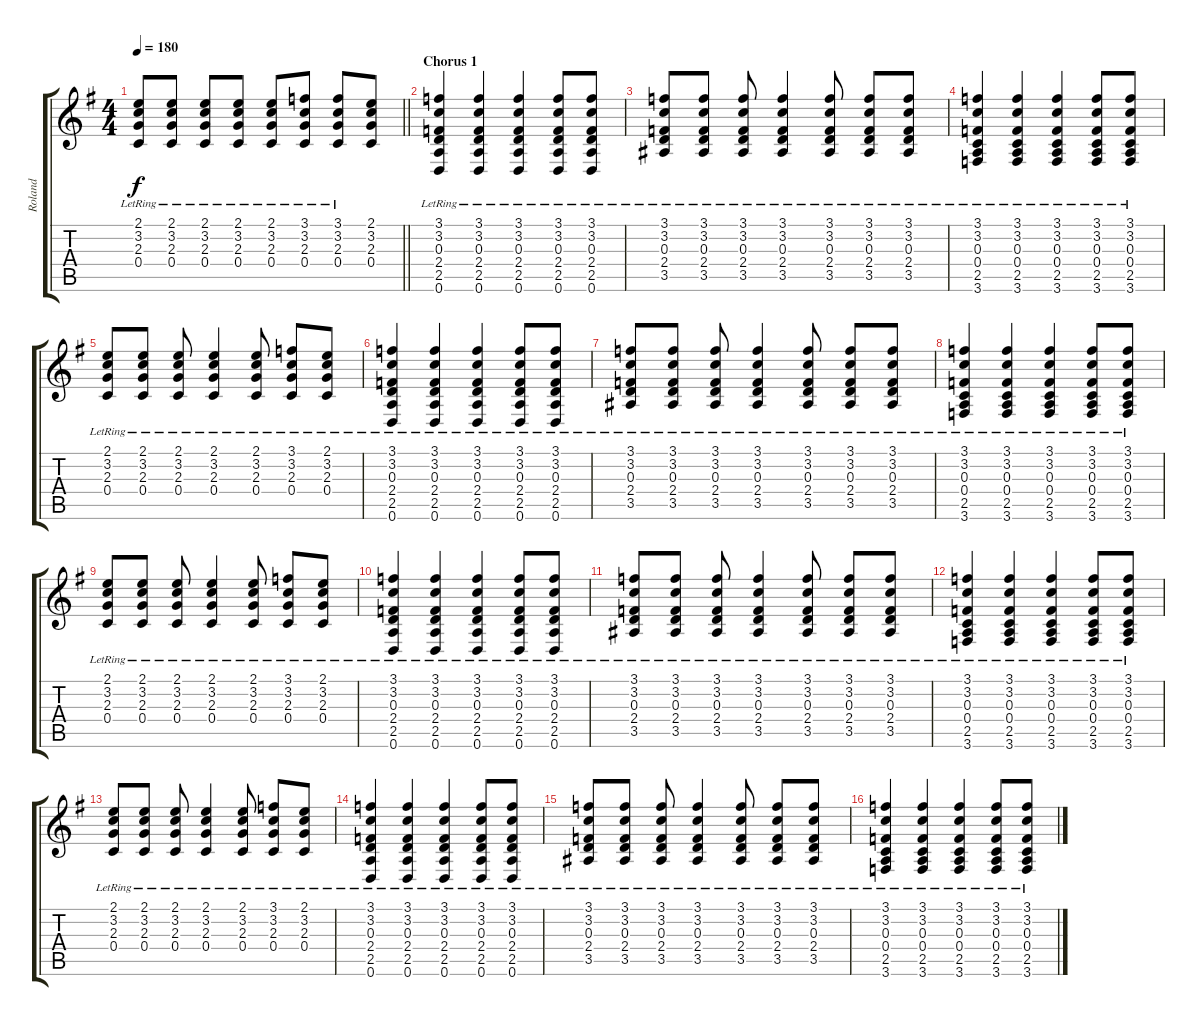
\track ("Roland" "Roland") {instrument acousticguitarsteel}
\staff {score tabs}
\tuning (D4 A3 F3 C3 G2 D2) {hide}
\ts (4 4)
\tempo 180
\clef g2
\barLineRight lightlight
\ks eminor
(2.1{lr} 3.2{lr} 2.3{lr} 0.4{lr}).8{dy f} (2.1{lr} 3.2{lr} 2.3{lr} 0.4{lr}).8 (2.1{lr} 3.2{lr} 2.3{lr} 0.4{lr}).8 (2.1{lr} 3.2{lr} 2.3{lr} 0.4{lr}).8 (2.1{lr} 3.2{lr} 2.3{lr} 0.4{lr}).8 (3.1{lr} 3.2{lr} 2.3{lr} 0.4{lr}).8 (3.1{lr} 3.2{lr} 2.3{lr} 0.4{lr}).8 (2.1 3.2 2.3 0.4).8 |
\section ("" "Chorus 1")
(3.1{lr} 3.2{lr} 0.3{lr} 2.4{lr} 2.5{lr} 0.6{lr}).4 (3.1{lr} 3.2{lr} 0.3{lr} 2.4{lr} 2.5{lr} 0.6{lr}).4 (3.1{lr} 3.2{lr} 0.3{lr} 2.4{lr} 2.5{lr} 0.6{lr}).4 (3.1{lr} 3.2{lr} 0.3{lr} 2.4{lr} 2.5{lr} 0.6{lr}).8 (3.1{lr} 3.2{lr} 0.3{lr} 2.4{lr} 2.5{lr} 0.6{lr}).8 |
(3.1{lr} 3.2{lr} 0.3{lr} 2.4{lr} 3.5{lr}).8 (3.1{lr} 3.2{lr} 0.3{lr} 2.4{lr} 3.5{lr}).8 (3.1{lr} 3.2{lr} 0.3{lr} 2.4{lr} 3.5{lr}).8 (3.1{lr} 3.2{lr} 0.3{lr} 2.4{lr} 3.5{lr}).4 (3.1{lr} 3.2{lr} 0.3{lr} 2.4{lr} 3.5{lr}).8 (3.1{lr} 3.2{lr} 0.3{lr} 2.4{lr} 3.5{lr}).8 (3.1{lr} 3.2{lr} 0.3{lr} 2.4{lr} 3.5{lr}).8 |
(3.1{lr} 3.2{lr} 0.3{lr} 0.4{lr} 2.5{lr} 3.6{lr}).4 (3.1{lr} 3.2{lr} 0.3{lr} 0.4{lr} 2.5{lr} 3.6{lr}).4 (3.1{lr} 3.2{lr} 0.3{lr} 0.4{lr} 2.5{lr} 3.6{lr}).4 (3.1{lr} 3.2{lr} 0.3{lr} 0.4{lr} 2.5{lr} 3.6{lr}).8 (3.1{lr} 3.2{lr} 0.3{lr} 0.4{lr} 2.5{lr} 3.6{lr}).8 |
(2.1{lr} 3.2{lr} 2.3{lr} 0.4{lr}).8 (2.1{lr} 3.2{lr} 2.3{lr} 0.4{lr}).8 (2.1{lr} 3.2{lr} 2.3{lr} 0.4{lr}).8 (2.1{lr} 3.2{lr} 2.3{lr} 0.4{lr}).4 (2.1{lr} 3.2{lr} 2.3{lr} 0.4{lr}).8 (3.1{lr} 3.2{lr} 2.3{lr} 0.4{lr}).8 (2.1{lr} 3.2{lr} 2.3{lr} 0.4{lr}).8 |
(3.1{lr} 3.2{lr} 0.3{lr} 2.4{lr} 2.5{lr} 0.6{lr}).4 (3.1{lr} 3.2{lr} 0.3{lr} 2.4{lr} 2.5{lr} 0.6{lr}).4 (3.1{lr} 3.2{lr} 0.3{lr} 2.4{lr} 2.5{lr} 0.6{lr}).4 (3.1{lr} 3.2{lr} 0.3{lr} 2.4{lr} 2.5{lr} 0.6{lr}).8 (3.1{lr} 3.2{lr} 0.3{lr} 2.4{lr} 2.5{lr} 0.6{lr}).8 |
(3.1{lr} 3.2{lr} 0.3{lr} 2.4{lr} 3.5{lr}).8 (3.1{lr} 3.2{lr} 0.3{lr} 2.4{lr} 3.5{lr}).8 (3.1{lr} 3.2{lr} 0.3{lr} 2.4{lr} 3.5{lr}).8 (3.1{lr} 3.2{lr} 0.3{lr} 2.4{lr} 3.5{lr}).4 (3.1{lr} 3.2{lr} 0.3{lr} 2.4{lr} 3.5{lr}).8 (3.1{lr} 3.2{lr} 0.3{lr} 2.4{lr} 3.5{lr}).8 (3.1{lr} 3.2{lr} 0.3{lr} 2.4{lr} 3.5{lr}).8 |
(3.1{lr} 3.2{lr} 0.3{lr} 0.4{lr} 2.5{lr} 3.6{lr}).4 (3.1{lr} 3.2{lr} 0.3{lr} 0.4{lr} 2.5{lr} 3.6{lr}).4 (3.1{lr} 3.2{lr} 0.3{lr} 0.4{lr} 2.5{lr} 3.6{lr}).4 (3.1{lr} 3.2{lr} 0.3{lr} 0.4{lr} 2.5{lr} 3.6{lr}).8 (3.1{lr} 3.2{lr} 0.3{lr} 0.4{lr} 2.5{lr} 3.6{lr}).8 |
(2.1{lr} 3.2{lr} 2.3{lr} 0.4{lr}).8 (2.1{lr} 3.2{lr} 2.3{lr} 0.4{lr}).8 (2.1{lr} 3.2{lr} 2.3{lr} 0.4{lr}).8 (2.1{lr} 3.2{lr} 2.3{lr} 0.4{lr}).4 (2.1{lr} 3.2{lr} 2.3{lr} 0.4{lr}).8 (3.1{lr} 3.2{lr} 2.3{lr} 0.4{lr}).8 (2.1{lr} 3.2{lr} 2.3{lr} 0.4{lr}).8 |
(3.1{lr} 3.2{lr} 0.3{lr} 2.4{lr} 2.5{lr} 0.6{lr}).4 (3.1{lr} 3.2{lr} 0.3{lr} 2.4{lr} 2.5{lr} 0.6{lr}).4 (3.1{lr} 3.2{lr} 0.3{lr} 2.4{lr} 2.5{lr} 0.6{lr}).4 (3.1{lr} 3.2{lr} 0.3{lr} 2.4{lr} 2.5{lr} 0.6{lr}).8 (3.1{lr} 3.2{lr} 0.3{lr} 2.4{lr} 2.5{lr} 0.6{lr}).8 |
(3.1{lr} 3.2{lr} 0.3{lr} 2.4{lr} 3.5{lr}).8 (3.1{lr} 3.2{lr} 0.3{lr} 2.4{lr} 3.5{lr}).8 (3.1{lr} 3.2{lr} 0.3{lr} 2.4{lr} 3.5{lr}).8 (3.1{lr} 3.2{lr} 0.3{lr} 2.4{lr} 3.5{lr}).4 (3.1{lr} 3.2{lr} 0.3{lr} 2.4{lr} 3.5{lr}).8 (3.1{lr} 3.2{lr} 0.3{lr} 2.4{lr} 3.5{lr}).8 (3.1{lr} 3.2{lr} 0.3{lr} 2.4{lr} 3.5{lr}).8 |
(3.1{lr} 3.2{lr} 0.3{lr} 0.4{lr} 2.5{lr} 3.6{lr}).4 (3.1{lr} 3.2{lr} 0.3{lr} 0.4{lr} 2.5{lr} 3.6{lr}).4 (3.1{lr} 3.2{lr} 0.3{lr} 0.4{lr} 2.5{lr} 3.6{lr}).4 (3.1{lr} 3.2{lr} 0.3{lr} 0.4{lr} 2.5{lr} 3.6{lr}).8 (3.1{lr} 3.2{lr} 0.3{lr} 0.4{lr} 2.5{lr} 3.6{lr}).8 |
(2.1{lr} 3.2{lr} 2.3{lr} 0.4{lr}).8 (2.1{lr} 3.2{lr} 2.3{lr} 0.4{lr}).8 (2.1{lr} 3.2{lr} 2.3{lr} 0.4{lr}).8 (2.1{lr} 3.2{lr} 2.3{lr} 0.4{lr}).4 (2.1{lr} 3.2{lr} 2.3{lr} 0.4{lr}).8 (3.1{lr} 3.2{lr} 2.3{lr} 0.4{lr}).8 (2.1{lr} 3.2{lr} 2.3{lr} 0.4{lr}).8 |
(3.1{lr} 3.2{lr} 0.3{lr} 2.4{lr} 2.5{lr} 0.6{lr}).4 (3.1{lr} 3.2{lr} 0.3{lr} 2.4{lr} 2.5{lr} 0.6{lr}).4 (3.1{lr} 3.2{lr} 0.3{lr} 2.4{lr} 2.5{lr} 0.6{lr}).4 (3.1{lr} 3.2{lr} 0.3{lr} 2.4{lr} 2.5{lr} 0.6{lr}).8 (3.1{lr} 3.2{lr} 0.3{lr} 2.4{lr} 2.5{lr} 0.6{lr}).8 |
(3.1{lr} 3.2{lr} 0.3{lr} 2.4{lr} 3.5{lr}).8 (3.1{lr} 3.2{lr} 0.3{lr} 2.4{lr} 3.5{lr}).8 (3.1{lr} 3.2{lr} 0.3{lr} 2.4{lr} 3.5{lr}).8 (3.1{lr} 3.2{lr} 0.3{lr} 2.4{lr} 3.5{lr}).4 (3.1{lr} 3.2{lr} 0.3{lr} 2.4{lr} 3.5{lr}).8 (3.1{lr} 3.2{lr} 0.3{lr} 2.4{lr} 3.5{lr}).8 (3.1{lr} 3.2{lr} 0.3{lr} 2.4{lr} 3.5{lr}).8 |
(3.1{lr} 3.2{lr} 0.3{lr} 0.4{lr} 2.5{lr} 3.6{lr}).4 (3.1{lr} 3.2{lr} 0.3{lr} 0.4{lr} 2.5{lr} 3.6{lr}).4 (3.1{lr} 3.2{lr} 0.3{lr} 0.4{lr} 2.5{lr} 3.6{lr}).4 (3.1{lr} 3.2{lr} 0.3{lr} 0.4{lr} 2.5{lr} 3.6{lr}).8 (3.1{lr} 3.2{lr} 0.3{lr} 0.4{lr} 2.5{lr} 3.6{lr}).8
